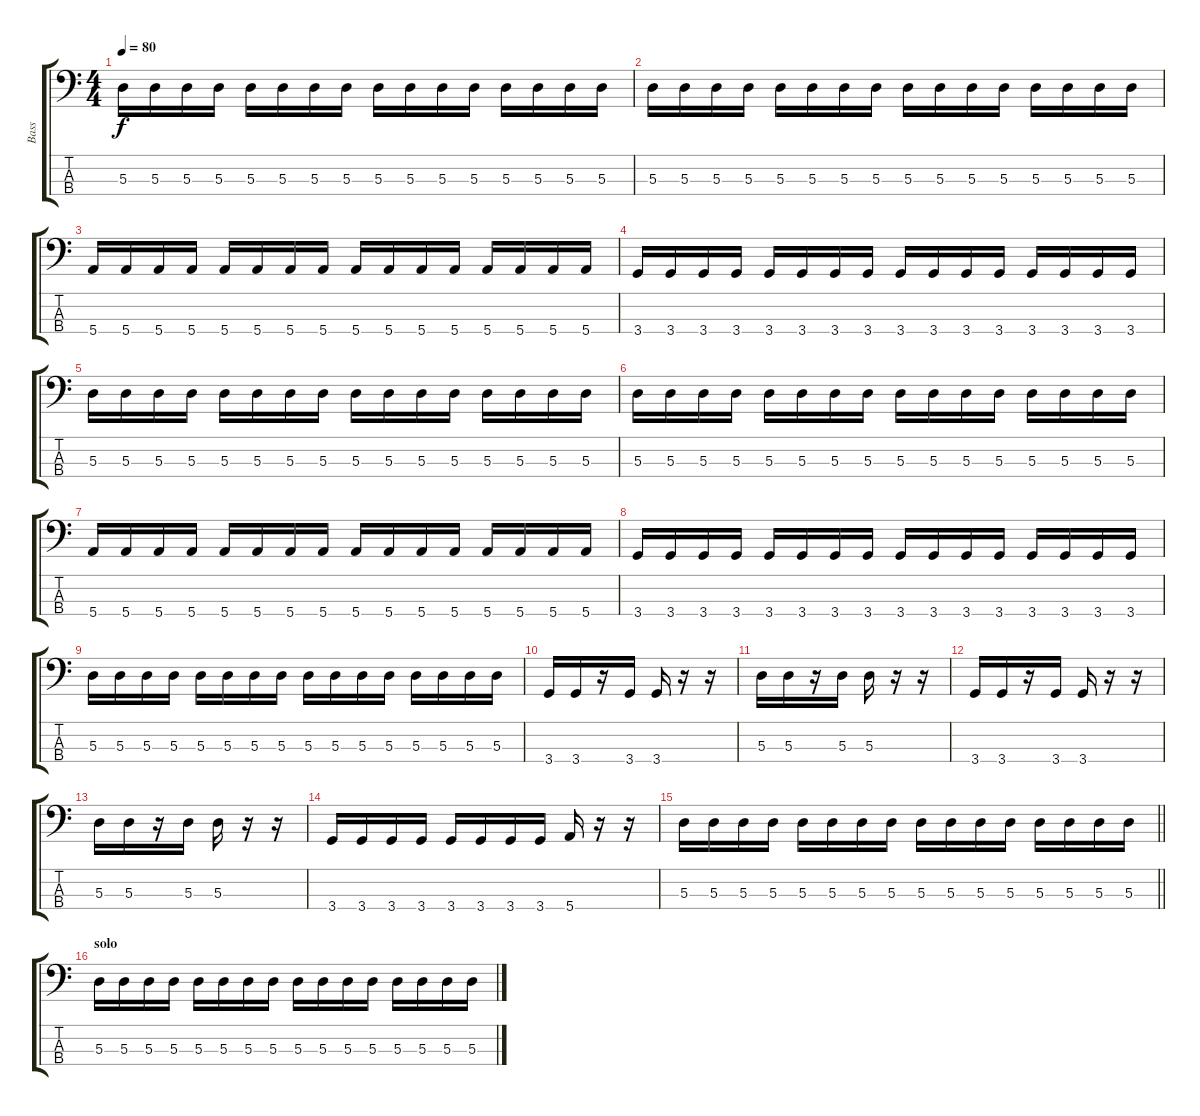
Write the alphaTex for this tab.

\track ("Bass" "Bass") {instrument electricbassfinger}
\staff {score tabs}
\tuning (G2 D2 A1 E1) {hide}
\ts (4 4)
\tempo 80
\clef f4
\ks c
5.3.16{dy f} 5.3.16 5.3.16 5.3.16 5.3.16 5.3.16 5.3.16 5.3.16 5.3.16 5.3.16 5.3.16 5.3.16 5.3.16 5.3.16 5.3.16 5.3.16 |
5.3.16 5.3.16 5.3.16 5.3.16 5.3.16 5.3.16 5.3.16 5.3.16 5.3.16 5.3.16 5.3.16 5.3.16 5.3.16 5.3.16 5.3.16 5.3.16 |
5.4.16 5.4.16 5.4.16 5.4.16 5.4.16 5.4.16 5.4.16 5.4.16 5.4.16 5.4.16 5.4.16 5.4.16 5.4.16 5.4.16 5.4.16 5.4.16 |
3.4.16 3.4.16 3.4.16 3.4.16 3.4.16 3.4.16 3.4.16 3.4.16 3.4.16 3.4.16 3.4.16 3.4.16 3.4.16 3.4.16 3.4.16 3.4.16 |
5.3.16 5.3.16 5.3.16 5.3.16 5.3.16 5.3.16 5.3.16 5.3.16 5.3.16 5.3.16 5.3.16 5.3.16 5.3.16 5.3.16 5.3.16 5.3.16 |
5.3.16 5.3.16 5.3.16 5.3.16 5.3.16 5.3.16 5.3.16 5.3.16 5.3.16 5.3.16 5.3.16 5.3.16 5.3.16 5.3.16 5.3.16 5.3.16 |
5.4.16 5.4.16 5.4.16 5.4.16 5.4.16 5.4.16 5.4.16 5.4.16 5.4.16 5.4.16 5.4.16 5.4.16 5.4.16 5.4.16 5.4.16 5.4.16 |
3.4.16 3.4.16 3.4.16 3.4.16 3.4.16 3.4.16 3.4.16 3.4.16 3.4.16 3.4.16 3.4.16 3.4.16 3.4.16 3.4.16 3.4.16 3.4.16 |
5.3.16 5.3.16 5.3.16 5.3.16 5.3.16 5.3.16 5.3.16 5.3.16 5.3.16 5.3.16 5.3.16 5.3.16 5.3.16 5.3.16 5.3.16 5.3.16 |
3.4.16 3.4.16 r.16 3.4.16 3.4.16 r.16 r.16 |
5.3.16 5.3.16 r.16 5.3.16 5.3.16 r.16 r.16 |
3.4.16 3.4.16 r.16 3.4.16 3.4.16 r.16 r.16 |
5.3.16 5.3.16 r.16 5.3.16 5.3.16 r.16 r.16 |
3.4.16 3.4.16 3.4.16 3.4.16 3.4.16 3.4.16 3.4.16 3.4.16 5.4.16 r.16 r.16 |
\barLineRight lightlight
5.3.16 5.3.16 5.3.16 5.3.16 5.3.16 5.3.16 5.3.16 5.3.16 5.3.16 5.3.16 5.3.16 5.3.16 5.3.16 5.3.16 5.3.16 5.3.16 |
\section ("" "solo")
5.3.16 5.3.16 5.3.16 5.3.16 5.3.16 5.3.16 5.3.16 5.3.16 5.3.16 5.3.16 5.3.16 5.3.16 5.3.16 5.3.16 5.3.16 5.3.16
